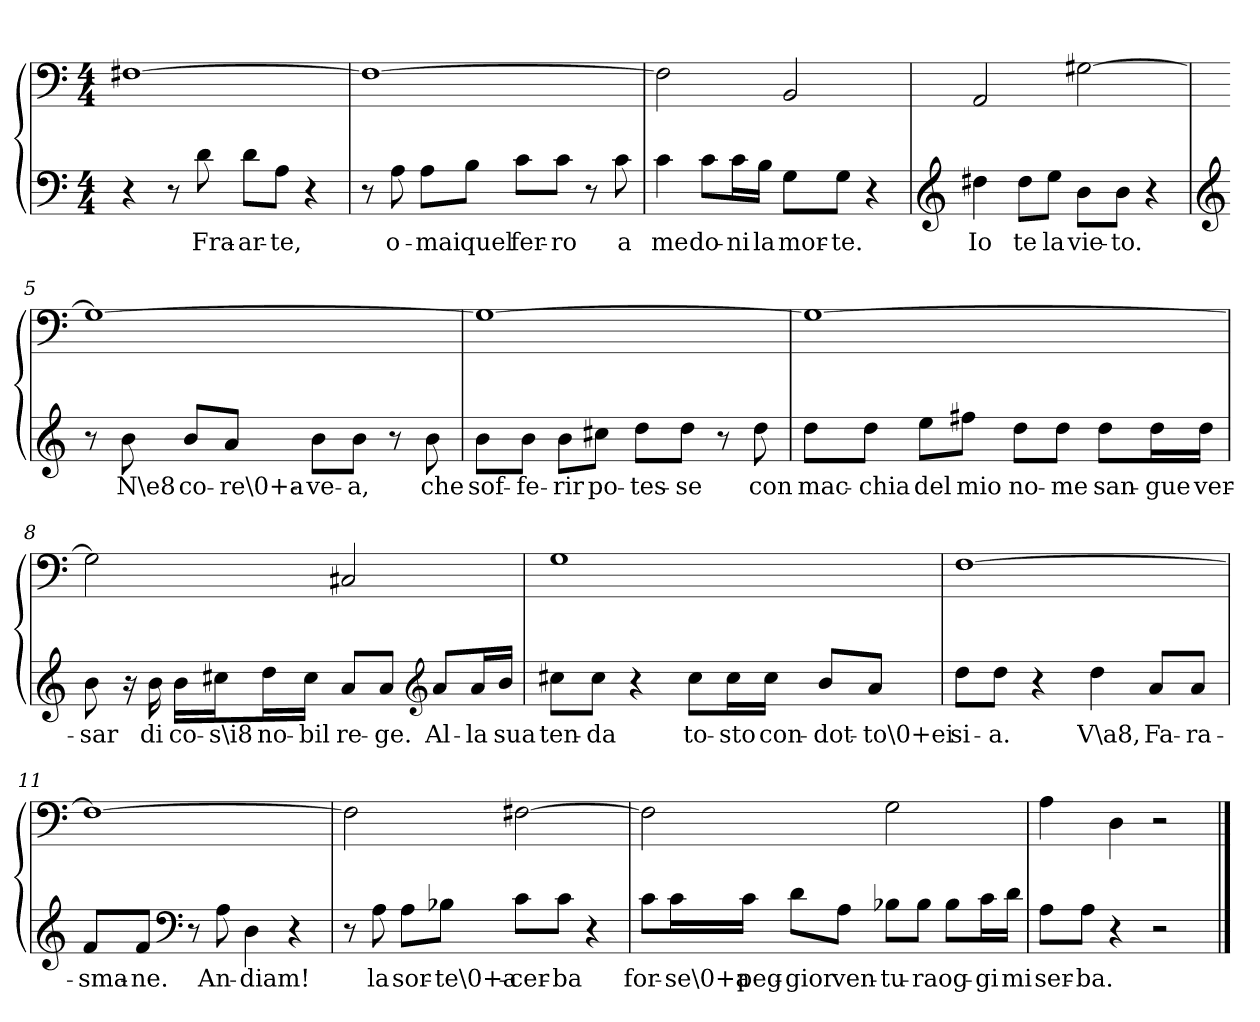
**kern	**text	**kern
*part1	*part1	*part1
*staff2	*staff2	*staff1
*clefF4	*	*clefF4
*k[]	*	*k[]
*a:	*	*a:
*M4/4	*	*M4/4
=1	=1	=1
4r	.	[1F#X\
8r	.	.
8d\	Fra-	.
8d\L	-ar-	.
8A\J	-te,	.
4r	.	.
=2	=2	=2
8r	.	1F#\_
8A\	o-	.
8A\L	-mai	.
8B\J	quel	.
8c\L	fer-	.
8c\J	-ro	.
8r	.	.
8c\	a	.
=3	=3	=3
4c\	me	2F#\]
8c\L	do-	.
16c\L	-ni	.
16B\JJ	la	.
8G\L	mor-	2BB/
8G\J	-te.	.
4r	.	.
=4	=4	=4
*clefG2	*	*
4dd#X\	Io	2AA/
8dd#\L	te	.
8ee\J	la	.
8b\L	vie-	[2G#X\
8b\J	-to.	.
4r	.	.
=5	=5	=5
*clefG2	*	*
8r	.	1G#\_
8b\	N\e8	.
8b/L	co-	.
8a/J	-re\0+a-	.
8b\L	-ve-	.
8b\J	-a,	.
8r	.	.
8b\	che	.
=6	=6	=6
8b\L	sof-	1G#\_
8b\J	-fe-	.
8b\L	-rir	.
8cc#X\J	po-	.
8dd\L	-tes-	.
8dd\J	-se	.
8r	.	.
8dd\	con	.
=7	=7	=7
8dd\L	mac-	1G#\_
8dd\J	-chia	.
8ee\L	del	.
8ff#X\J	mio	.
8dd\L	no-	.
8dd\J	-me	.
8dd\L	san-	.
16dd\L	-gue	.
16dd\JJ	ver-	.
=8	=8	=8
8b\	-sar	2G#\]
16r	.	.
16b\	di	.
16b\LL	co-	.
16cc#X\J	-s\i8	.
16dd\L	no-	.
16cc#\JJ	-bil	.
8a/L	re-	2C#X/
8a/J	-ge.	.
*clefG2	*	*
8a/L	Al-	.
16a/L	-la	.
16b/JJ	sua	.
=9	=9	=9
8cc#X\L	ten-	1G\
8cc#\J	-da	.
4r	.	.
8cc#\L	to-	.
16cc#\L	-sto	.
16cc#\JJ	con-	.
8b/L	-dot-	.
8a/J	-to\0+ei	.
=10	=10	=10
8dd\L	si-	[1F\
8dd\J	-a.	.
4r	.	.
4dd\	V\a8,	.
8a/L	Fa-	.
8a/J	-ra-	.
=11	=11	=11
8f/L	-sma-	1F\_
8f/J	-ne.	.
*clefF4	*	*
8r	.	.
8A\	An-	.
4D\	-diam!	.
4r	.	.
=12	=12	=12
8r	.	2F\]
8A\	la	.
8A\L	sor-	.
8B-X\J	-te\0+a-	.
8c\L	-cer-	[2F#X\
8c\J	-ba	.
4r	.	.
=13	=13	=13
8c\L	for-	2F#\]
16c\L	-se\0+a	.
16c\JJ	peg-	.
8d\L	-gior	.
8A\J	ven-	.
8B-X\L	-tu-	2G\
8B-\J	-ra	.
8B-\L	og-	.
16c\L	-gi	.
16d\JJ	mi	.
=14	=14	=14
8A\L	ser-	4A\
8A\J	-ba.	.
4r	.	4D\
2r	.	2r
==	==	==
*-	*-	*-
